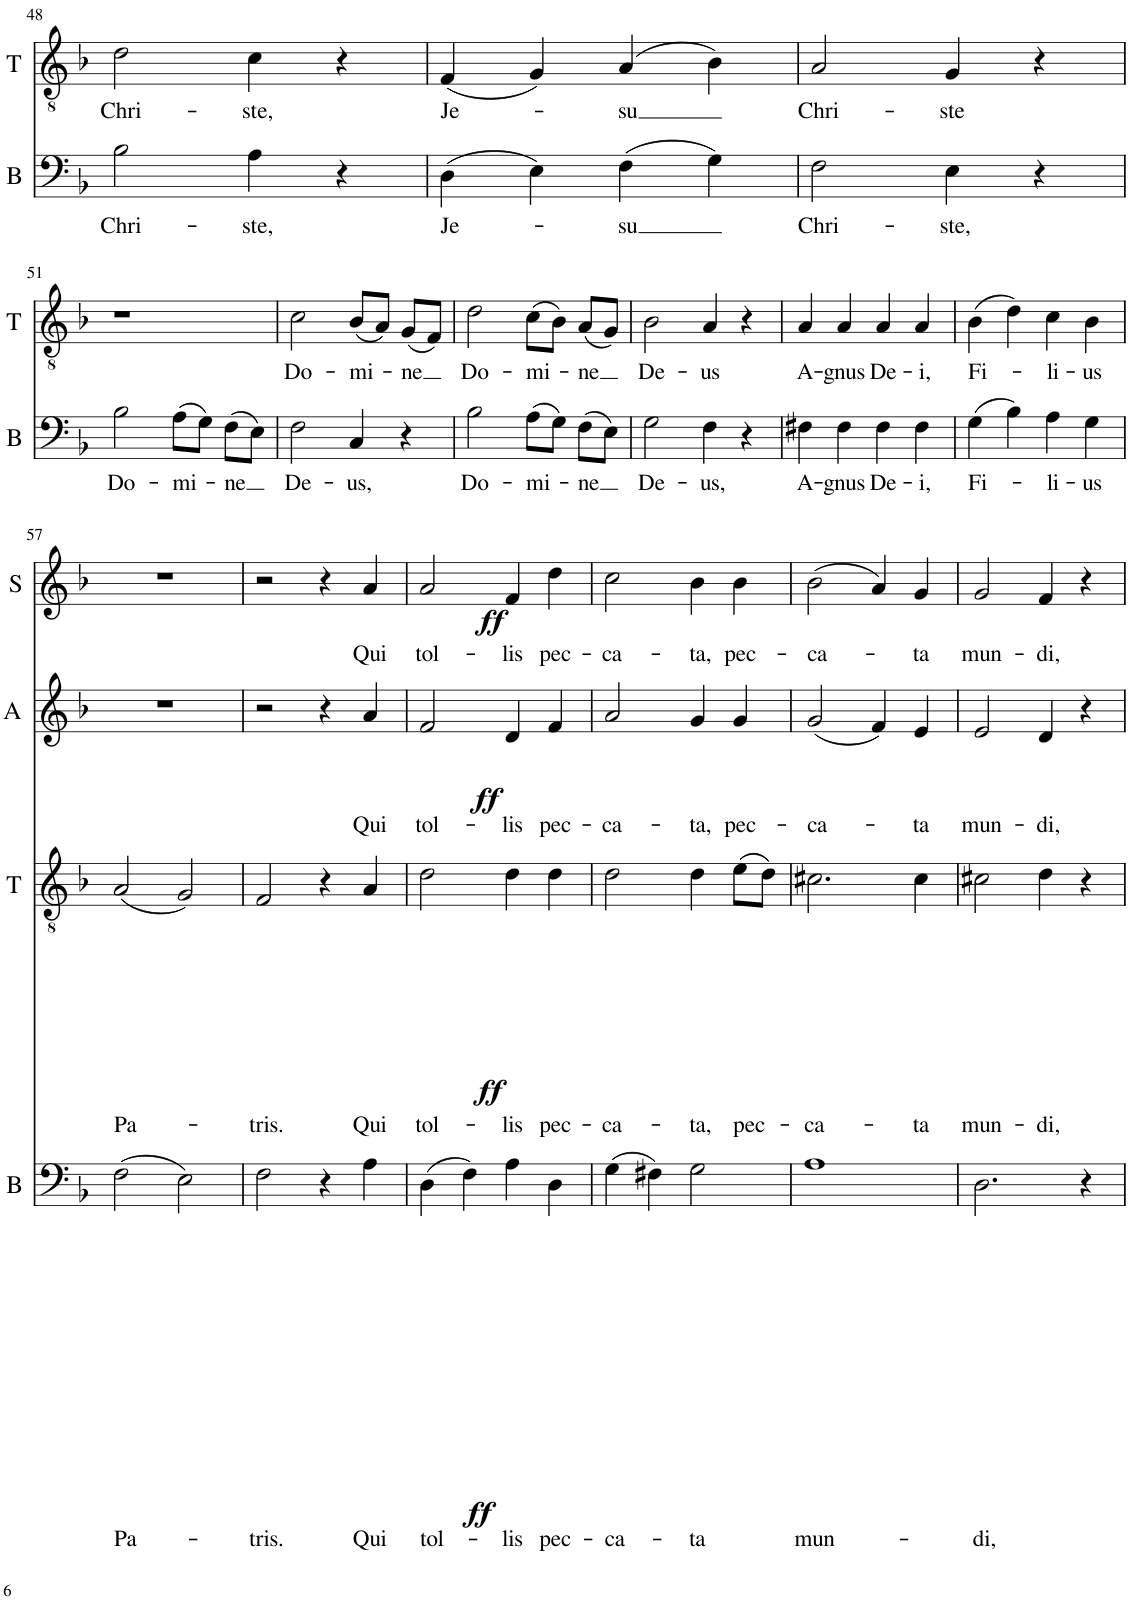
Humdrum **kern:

**kern	**text	**dynam	**kern	**text	**dynam	**kern	**text	**dynam	**kern	**text	**dynam
*part4	*part4	*part4	*part3	*part3	*part3	*part2	*part2	*part2	*part1	*part1	*part1
*staff4	*staff4	*staff4	*staff3	*staff3	*staff3	*staff2	*staff2	*staff2	*staff1	*staff1	*staff1
*I"B	*	*	*I"T	*	*	*I"A	*	*	*I"S	*	*
*I'B	*	*	*I'T	*	*	*I'A	*	*	*I'S	*	*
!!LO:PB:g=z
*clefF4	*	*	*clefGv2	*	*	*clefG2	*	*	*clefG2	*	*
*k[b-]	*	*	*k[b-]	*	*	*k[b-]	*	*	*k[b-]	*	*
*M4/4	*	*	*M4/4	*	*	*M4/4	*	*	*M4/4	*	*
*met(c)	*	*	*met(c)	*	*	*met(c)	*	*	*met(c)	*	*
=48	=48	=48	=48	=48	=48	=48	=48	=48	=48	=48	=48
!	!LO:LY:b	!	!	!LO:LY:b	!	!	!	!	!	!	!
2B-\	Chri-	.	2d\	Chri-	.	1r	.	.	1r	.	.
!	!LO:LY:b	!	!	!LO:LY:b	!	!	!	!	!	!	!
4A\	-ste,	.	4c\	-ste,	.	.	.	.	.	.	.
4r	.	.	4r	.	.	.	.	.	.	.	.
=49	=49	=49	=49	=49	=49	=49	=49	=49	=49	=49	=49
!	!LO:LY:b	!	!	!LO:LY:b	!	!	!	!	!	!	!
(4D\	Je-	.	(4F/	Je-	.	1r	.	.	1r	.	.
4E\)	.	.	4G/)	.	.	.	.	.	.	.	.
!	!LO:LY:b	!	!	!LO:LY:b	!	!	!	!	!	!	!
(4F\	-su	.	(4A/	-su	.	.	.	.	.	.	.
4G\)	.	.	4B-\)	.	.	.	.	.	.	.	.
=50	=50	=50	=50	=50	=50	=50	=50	=50	=50	=50	=50
!	!LO:LY:b	!	!	!LO:LY:b	!	!	!	!	!	!	!
2F\	Chri-	.	2A/	Chri-	.	1r	.	.	1r	.	.
!	!LO:LY:b	!	!	!LO:LY:b	!	!	!	!	!	!	!
4E\	-ste,	.	4G/	-ste	.	.	.	.	.	.	.
4r	.	.	4r	.	.	.	.	.	.	.	.
!!LO:LB:g=z
=51	=51	=51	=51	=51	=51	=51	=51	=51	=51	=51	=51
!	!LO:LY:b	!	!	!	!	!	!	!	!	!	!
2B-\	Do-	.	1r	.	.	1r	.	.	1r	.	.
!	!LO:LY:b	!	!	!	!	!	!	!	!	!	!
(8A\L	-mi-	.	.	.	.	.	.	.	.	.	.
8G\J)	.	.	.	.	.	.	.	.	.	.	.
!	!LO:LY:b	!	!	!	!	!	!	!	!	!	!
(8F\L	-ne	.	.	.	.	.	.	.	.	.	.
8E\J)	.	.	.	.	.	.	.	.	.	.	.
=52	=52	=52	=52	=52	=52	=52	=52	=52	=52	=52	=52
!	!LO:LY:b	!	!	!LO:LY:b	!	!	!	!	!	!	!
2F\	De-	.	2c\	Do-	.	1r	.	.	1r	.	.
!	!LO:LY:b	!	!	!LO:LY:b	!	!	!	!	!	!	!
4C/	-us,	.	(8B-/L	-mi-	.	.	.	.	.	.	.
.	.	.	8A/J)	.	.	.	.	.	.	.	.
!	!	!	!	!LO:LY:b	!	!	!	!	!	!	!
4r	.	.	(8G/L	-ne	.	.	.	.	.	.	.
.	.	.	8F/J)	.	.	.	.	.	.	.	.
=53	=53	=53	=53	=53	=53	=53	=53	=53	=53	=53	=53
!	!LO:LY:b	!	!	!LO:LY:b	!	!	!	!	!	!	!
2B-\	Do-	.	2d\	Do-	.	1r	.	.	1r	.	.
!	!LO:LY:b	!	!	!LO:LY:b	!	!	!	!	!	!	!
(8A\L	-mi-	.	(8c\L	-mi-	.	.	.	.	.	.	.
8G\J)	.	.	8B-\J)	.	.	.	.	.	.	.	.
!	!LO:LY:b	!	!	!LO:LY:b	!	!	!	!	!	!	!
(8F\L	-ne	.	(8A/L	-ne	.	.	.	.	.	.	.
8E\J)	.	.	8G/J)	.	.	.	.	.	.	.	.
=54	=54	=54	=54	=54	=54	=54	=54	=54	=54	=54	=54
!	!LO:LY:b	!	!	!LO:LY:b	!	!	!	!	!	!	!
2G\	De-	.	2B-\	De-	.	1r	.	.	1r	.	.
!	!LO:LY:b	!	!	!LO:LY:b	!	!	!	!	!	!	!
4F\	-us,	.	4A/	-us	.	.	.	.	.	.	.
4r	.	.	4r	.	.	.	.	.	.	.	.
=55	=55	=55	=55	=55	=55	=55	=55	=55	=55	=55	=55
!	!LO:LY:b	!	!	!LO:LY:b	!	!	!	!	!	!	!
4F#X\	A-	.	4A/	A-	.	1r	.	.	1r	.	.
!	!LO:LY:b	!	!	!LO:LY:b	!	!	!	!	!	!	!
4F#\	-gnus	.	4A/	-gnus	.	.	.	.	.	.	.
!	!LO:LY:b	!	!	!LO:LY:b	!	!	!	!	!	!	!
4F#\	De-	.	4A/	De-	.	.	.	.	.	.	.
!	!LO:LY:b	!	!	!LO:LY:b	!	!	!	!	!	!	!
4F#\	-i,	.	4A/	-i,	.	.	.	.	.	.	.
=56	=56	=56	=56	=56	=56	=56	=56	=56	=56	=56	=56
!	!LO:LY:b	!	!	!LO:LY:b	!	!	!	!	!	!	!
(4G\	Fi-	.	(4B-\	Fi-	.	1r	.	.	1r	.	.
4B-\)	.	.	4d\)	.	.	.	.	.	.	.	.
!	!LO:LY:b	!	!	!LO:LY:b	!	!	!	!	!	!	!
4A\	-li-	.	4c\	-li-	.	.	.	.	.	.	.
!	!LO:LY:b	!	!	!LO:LY:b	!	!	!	!	!	!	!
4G\	-us	.	4B-\	-us	.	.	.	.	.	.	.
!!LO:LB:g=z
=57	=57	=57	=57	=57	=57	=57	=57	=57	=57	=57	=57
!	!LO:LY:b	!	!	!LO:LY:b	!	!	!	!	!	!	!
(2F\	Pa-	.	(2A/	Pa-	.	1r	.	.	1r	.	.
2E\)	.	.	2G/)	.	.	.	.	.	.	.	.
=58	=58	=58	=58	=58	=58	=58	=58	=58	=58	=58	=58
!	!LO:LY:b	!	!	!LO:LY:b	!	!	!	!	!	!	!
2F\	-tris.	.	2F/	-tris.	.	2r	.	.	2r	.	.
4r	.	.	4r	.	.	4r	.	.	4r	.	.
!	!LO:LY:b	!LO:DY:b	!	!LO:LY:b	!LO:DY:b	!	!LO:LY:b	!LO:DY:b	!	!LO:LY:b	!LO:DY:b
4A\	Qui	ff	4A/	Qui	ff	4a/	Qui	ff	4a/	Qui	ff
=59	=59	=59	=59	=59	=59	=59	=59	=59	=59	=59	=59
!	!LO:LY:b	!	!	!LO:LY:b	!	!	!LO:LY:b	!	!	!LO:LY:b	!
(4D\	tol-	.	2d\	tol-	.	2f/	tol-	.	2a/	tol-	.
4F\)	.	.	.	.	.	.	.	.	.	.	.
!	!LO:LY:b	!	!	!LO:LY:b	!	!	!LO:LY:b	!	!	!LO:LY:b	!
4A\	-lis	.	4d\	-lis	.	4d/	-lis	.	4f/	-lis	.
!	!LO:LY:b	!	!	!LO:LY:b	!	!	!LO:LY:b	!	!	!LO:LY:b	!
4D\	pec-	.	4d\	pec-	.	4f/	pec-	.	4dd\	pec-	.
=60	=60	=60	=60	=60	=60	=60	=60	=60	=60	=60	=60
!	!LO:LY:b	!	!	!LO:LY:b	!	!	!LO:LY:b	!	!	!LO:LY:b	!
(4G\	-ca-	.	2d\	-ca-	.	2a/	-ca-	.	2cc\	-ca-	.
4F#X\)	.	.	.	.	.	.	.	.	.	.	.
!	!LO:LY:b	!	!	!LO:LY:b	!	!	!LO:LY:b	!	!	!LO:LY:b	!
2G\	-ta	.	4d\	-ta,	.	4g/	-ta,	.	4b-\	-ta,	.
!	!	!	!	!LO:LY:b	!	!	!LO:LY:b	!	!	!LO:LY:b	!
.	.	.	(8e\L	pec-	.	4g/	pec-	.	4b-\	pec-	.
.	.	.	8d\J)	.	.	.	.	.	.	.	.
=61	=61	=61	=61	=61	=61	=61	=61	=61	=61	=61	=61
!	!LO:LY:b	!	!	!LO:LY:b	!	!	!LO:LY:b	!	!	!LO:LY:b	!
1A	mun-	.	2.c#X\	-ca-	.	(2g/	-ca-	.	(2b-\	-ca-	.
.	.	.	.	.	.	4f/)	.	.	4a/)	.	.
!	!	!	!	!LO:LY:b	!	!	!LO:LY:b	!	!	!LO:LY:b	!
.	.	.	4c#\	-ta	.	4e/	-ta	.	4g/	-ta	.
=62	=62	=62	=62	=62	=62	=62	=62	=62	=62	=62	=62
!	!LO:LY:b	!	!	!LO:LY:b	!	!	!LO:LY:b	!	!	!LO:LY:b	!
2.D\	-di,	.	2c#X\	mun-	.	2e/	mun-	.	2g/	mun-	.
!	!	!	!	!LO:LY:b	!	!	!LO:LY:b	!	!	!LO:LY:b	!
.	.	.	4d\	-di,	.	4d/	-di,	.	4f/	-di,	.
4r	.	.	4r	.	.	4r	.	.	4r	.	.
=	=	=	=	=	=	=	=	=	=	=	=
*-	*-	*-	*-	*-	*-	*-	*-	*-	*-	*-	*-
